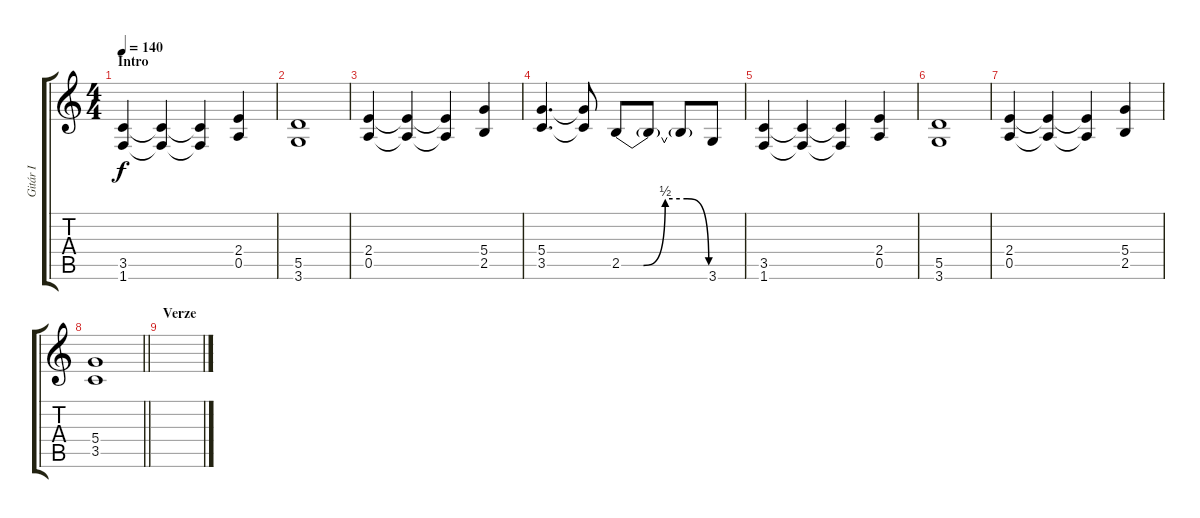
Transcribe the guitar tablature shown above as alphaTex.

\track ("Gitár I" "Gitár I") {instrument distortionguitar}
\staff {score tabs}
\tuning (E4 B3 G3 D3 A2 E2) {hide}
\ts (4 4)
\section ("" "Intro")
\tempo 140
\clef g2
\ks c
(3.5 1.6).4{dy f instrument distortionguitar} (3.5{t} 1.6{t}).4 (3.5{t} 1.6{t}).4 (2.4 0.5).4 |
(5.5 3.6).1 |
(2.4 0.5).4 (2.4{t} 0.5{t}).4 (2.4{t} 0.5{t}).4 (5.4 2.5).4 |
(5.4 3.5).4{d} (5.4{t} 3.5{t}).8 2.5{be (custom 0 0 15 0 30 2 45 2 60 0)}.8 2.5{t}.8 2.5{t}.8 3.6.8 |
(3.5 1.6).4 (3.5{t} 1.6{t}).4 (3.5{t} 1.6{t}).4 (2.4 0.5).4 |
(5.5 3.6).1 |
(2.4 0.5).4 (2.4{t} 0.5{t}).4 (2.4{t} 0.5{t}).4 (5.4 2.5).4 |
\barLineRight lightlight
(5.4 3.5).1 |
\section ("" "Verze")
